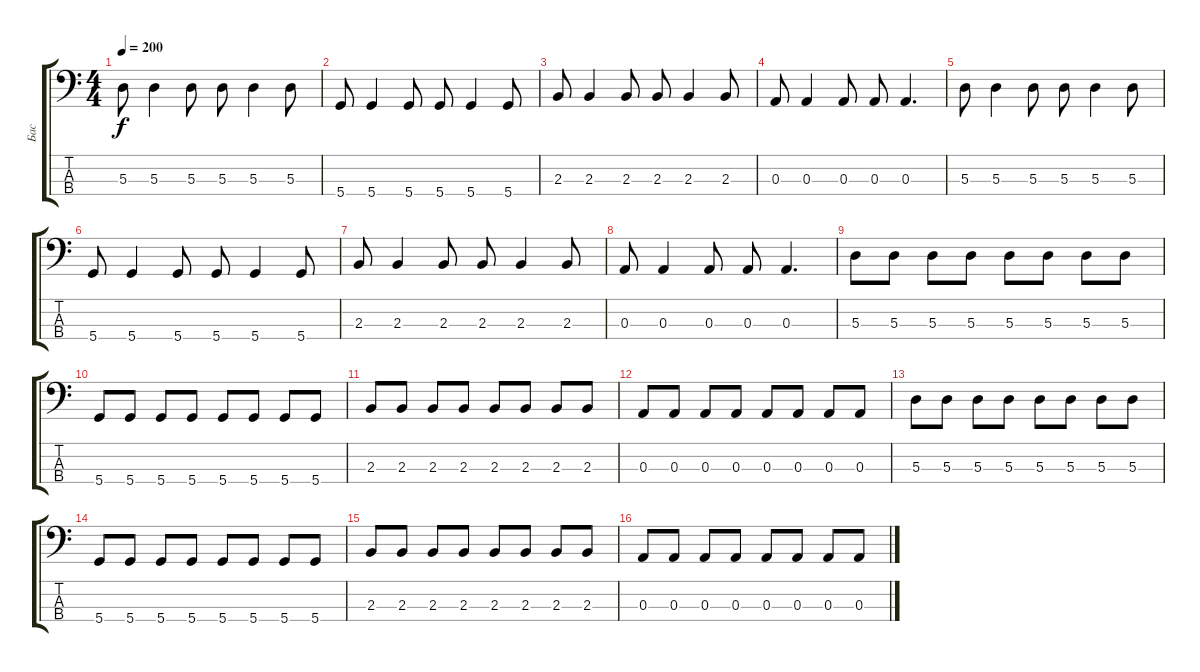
\track ("Бас" "Бас") {instrument electricbassfinger}
\staff {score tabs}
\tuning (G2 D2 A1 D1) {hide}
\ts (4 4)
\tempo 200
\clef f4
\ks c
5.3.8{dy f} 5.3.4 5.3.8 5.3.8 5.3.4 5.3.8 |
5.4.8 5.4.4 5.4.8 5.4.8 5.4.4 5.4.8 |
2.3.8 2.3.4 2.3.8 2.3.8 2.3.4 2.3.8 |
0.3.8 0.3.4 0.3.8 0.3.8 0.3.4{d} |
5.3.8 5.3.4 5.3.8 5.3.8 5.3.4 5.3.8 |
5.4.8 5.4.4 5.4.8 5.4.8 5.4.4 5.4.8 |
2.3.8 2.3.4 2.3.8 2.3.8 2.3.4 2.3.8 |
0.3.8 0.3.4 0.3.8 0.3.8 0.3.4{d} |
5.3.8 5.3.8 5.3.8 5.3.8 5.3.8 5.3.8 5.3.8 5.3.8 |
5.4.8 5.4.8 5.4.8 5.4.8 5.4.8 5.4.8 5.4.8 5.4.8 |
2.3.8 2.3.8 2.3.8 2.3.8 2.3.8 2.3.8 2.3.8 2.3.8 |
0.3.8 0.3.8 0.3.8 0.3.8 0.3.8 0.3.8 0.3.8 0.3.8 |
5.3.8 5.3.8 5.3.8 5.3.8 5.3.8 5.3.8 5.3.8 5.3.8 |
5.4.8 5.4.8 5.4.8 5.4.8 5.4.8 5.4.8 5.4.8 5.4.8 |
2.3.8 2.3.8 2.3.8 2.3.8 2.3.8 2.3.8 2.3.8 2.3.8 |
0.3.8 0.3.8 0.3.8 0.3.8 0.3.8 0.3.8 0.3.8 0.3.8
